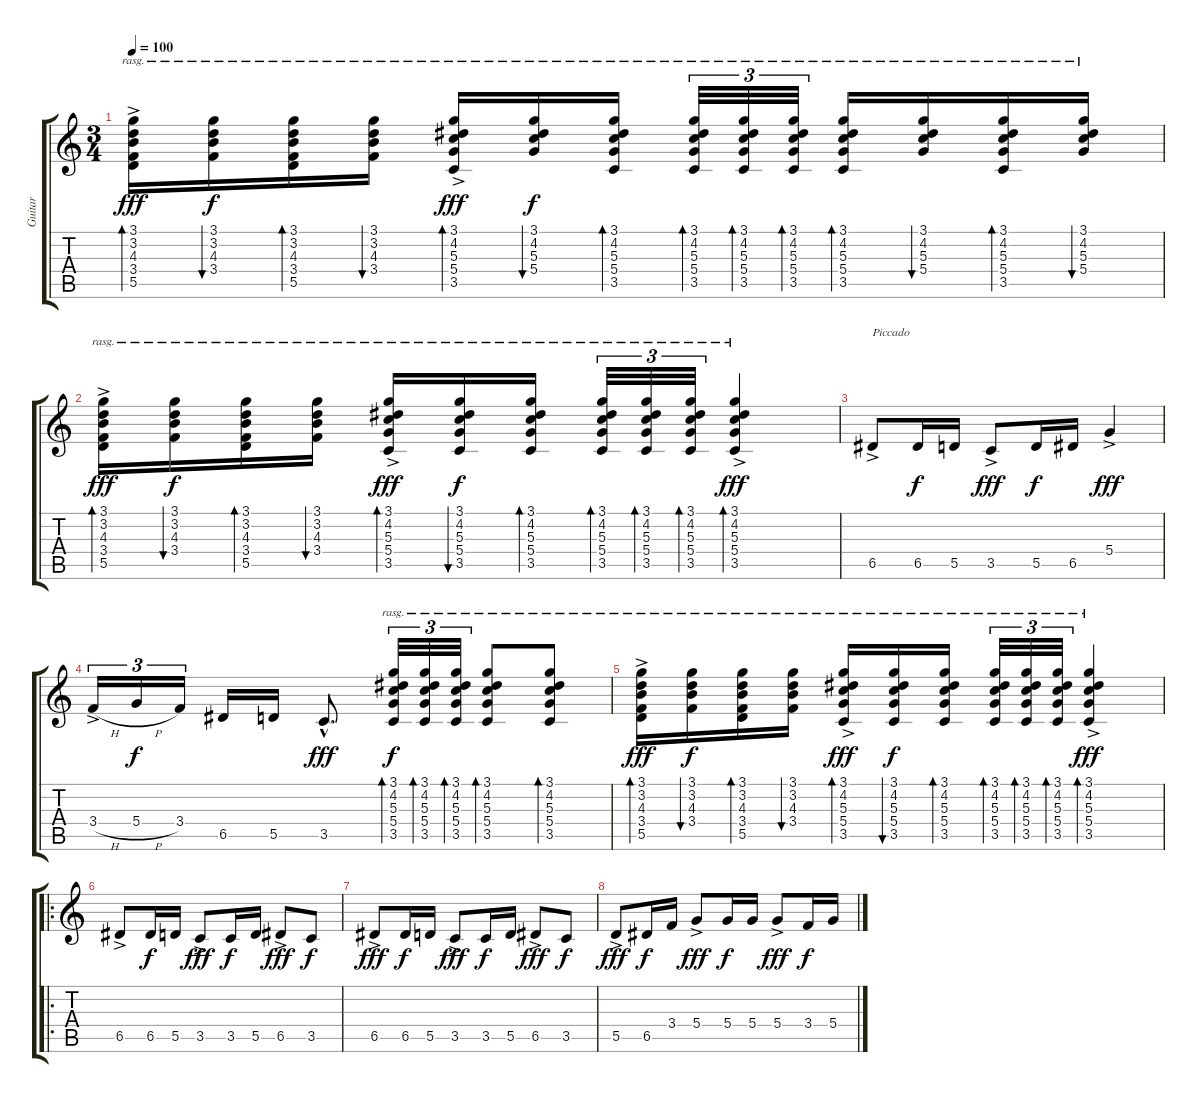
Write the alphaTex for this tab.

\track ("Guitar" "Guitar") {instrument acousticguitarnylon}
\staff {score tabs}
\tuning (E4 B3 G3 D3 A2 E2) {hide}
\ts (3 4)
\tempo 100
\clef g2
\ks c
(3.1{ac} 3.2 4.3 3.4 5.5).16{bd 120 rasg ii dy fff} (3.1 3.2 4.3 3.4).16{bu 120 rasg ii dy f} (3.1 3.2 4.3 3.4 5.5).16{bd 120 rasg ii} (3.1 3.2 4.3 3.4).16{bu 120 rasg ii} (3.1{ac} 4.2 5.3 5.4 3.5).16{bd 120 rasg ii dy fff} (3.1 4.2 5.3 5.4).16{bu 120 rasg ii dy f} (3.1 4.2 5.3 5.4 3.5).16{bd 120 rasg ii} (3.1 4.2 5.3 5.4 3.5).32{tu (3 2) bd 120 rasg ii} (3.1 4.2 5.3 5.4 3.5).32{tu (3 2) bd 120 rasg ii} (3.1 4.2 5.3 5.4 3.5).32{tu (3 2) bd 120 rasg ii} (3.1 4.2 5.3 5.4 3.5).16{bd 120 rasg ii} (3.1 4.2 5.3 5.4).16{bu 120 rasg ii} (3.1 4.2 5.3 5.4 3.5).16{bd 120 rasg ii} (3.1 4.2 5.3 5.4).16{bu 120 rasg ii} |
(3.1{ac} 3.2 4.3 3.4 5.5).16{bd 120 rasg ii dy fff} (3.1 3.2 4.3 3.4).16{bu 120 rasg ii dy f} (3.1 3.2 4.3 3.4 5.5).16{bd 120 rasg ii} (3.1 3.2 4.3 3.4).16{bu 120 rasg ii} (3.1{ac} 4.2 5.3 5.4 3.5).16{bd 120 rasg ii dy fff} (3.1 4.2 5.3 5.4 3.5).16{bu 120 rasg ii dy f} (3.1 4.2 5.3 5.4 3.5).16{bd 120 rasg ii} (3.1 4.2 5.3 5.4 3.5).32{tu (3 2) bd 120 rasg ii} (3.1 4.2 5.3 5.4 3.5).32{tu (3 2) bd 120 rasg ii} (3.1 4.2 5.3 5.4 3.5).32{tu (3 2) bd 120 rasg ii} (3.1{ac} 4.2 5.3 5.4 3.5).4{bd 120 rasg ii dy fff} |
6.5{ac}.8{txt "Piccado"} 6.5.16{dy f} 5.5.16 3.5{ac}.8{dy fff} 5.5.16{dy f} 6.5.16 5.4{ac}.4{dy fff} |
3.4{h ac}.16{tu (3 2)} 5.4{h}.16{tu (3 2) dy f} 3.4.16{tu (3 2)} 6.5.16 5.5.16 3.5{hac}.8{d dy fff} (3.1 4.2 5.3 5.4 3.5).32{tu (3 2) bd 120 rasg ii dy f} (3.1 4.2 5.3 5.4 3.5).32{tu (3 2) bd 120 rasg ii} (3.1 4.2 5.3 5.4 3.5).32{tu (3 2) bd 120 rasg ii} (3.1 4.2 5.3 5.4 3.5).8{bd 120 rasg ii} (3.1 4.2 5.3 5.4 3.5).8{bd 120 rasg ii} |
(3.1{ac} 3.2 4.3 3.4 5.5).16{bd 120 rasg ii dy fff} (3.1 3.2 4.3 3.4).16{bu 120 rasg ii dy f} (3.1 3.2 4.3 3.4 5.5).16{bd 120 rasg ii} (3.1 3.2 4.3 3.4).16{bu 120 rasg ii} (3.1{ac} 4.2 5.3 5.4 3.5).16{bd 120 rasg ii dy fff} (3.1 4.2 5.3 5.4 3.5).16{bu 120 rasg ii dy f} (3.1 4.2 5.3 5.4 3.5).16{bd 120 rasg ii} (3.1 4.2 5.3 5.4 3.5).32{tu (3 2) bd 120 rasg ii} (3.1 4.2 5.3 5.4 3.5).32{tu (3 2) bd 120 rasg ii} (3.1 4.2 5.3 5.4 3.5).32{tu (3 2) bd 120 rasg ii} (3.1{ac} 4.2 5.3 5.4 3.5).4{bd 120 rasg ii dy fff} |
\ro
6.5{ac}.8 6.5.16{dy f} 5.5.16 3.5{ac}.8{dy fff} 3.5.16{dy f} 5.5.16 6.5{ac}.8{dy fff} 3.5.8{dy f} |
6.5{ac}.8{dy fff} 6.5.16{dy f} 5.5.16 3.5{ac}.8{dy fff} 3.5.16{dy f} 5.5.16 6.5{ac}.8{dy fff} 3.5.8{dy f} |
5.5{ac}.8{dy fff} 6.5.16{dy f} 3.4.16 5.4{ac}.8{dy fff} 5.4.16{dy f} 5.4.16 5.4{ac}.8{dy fff} 3.4.16{dy f} 5.4.16
